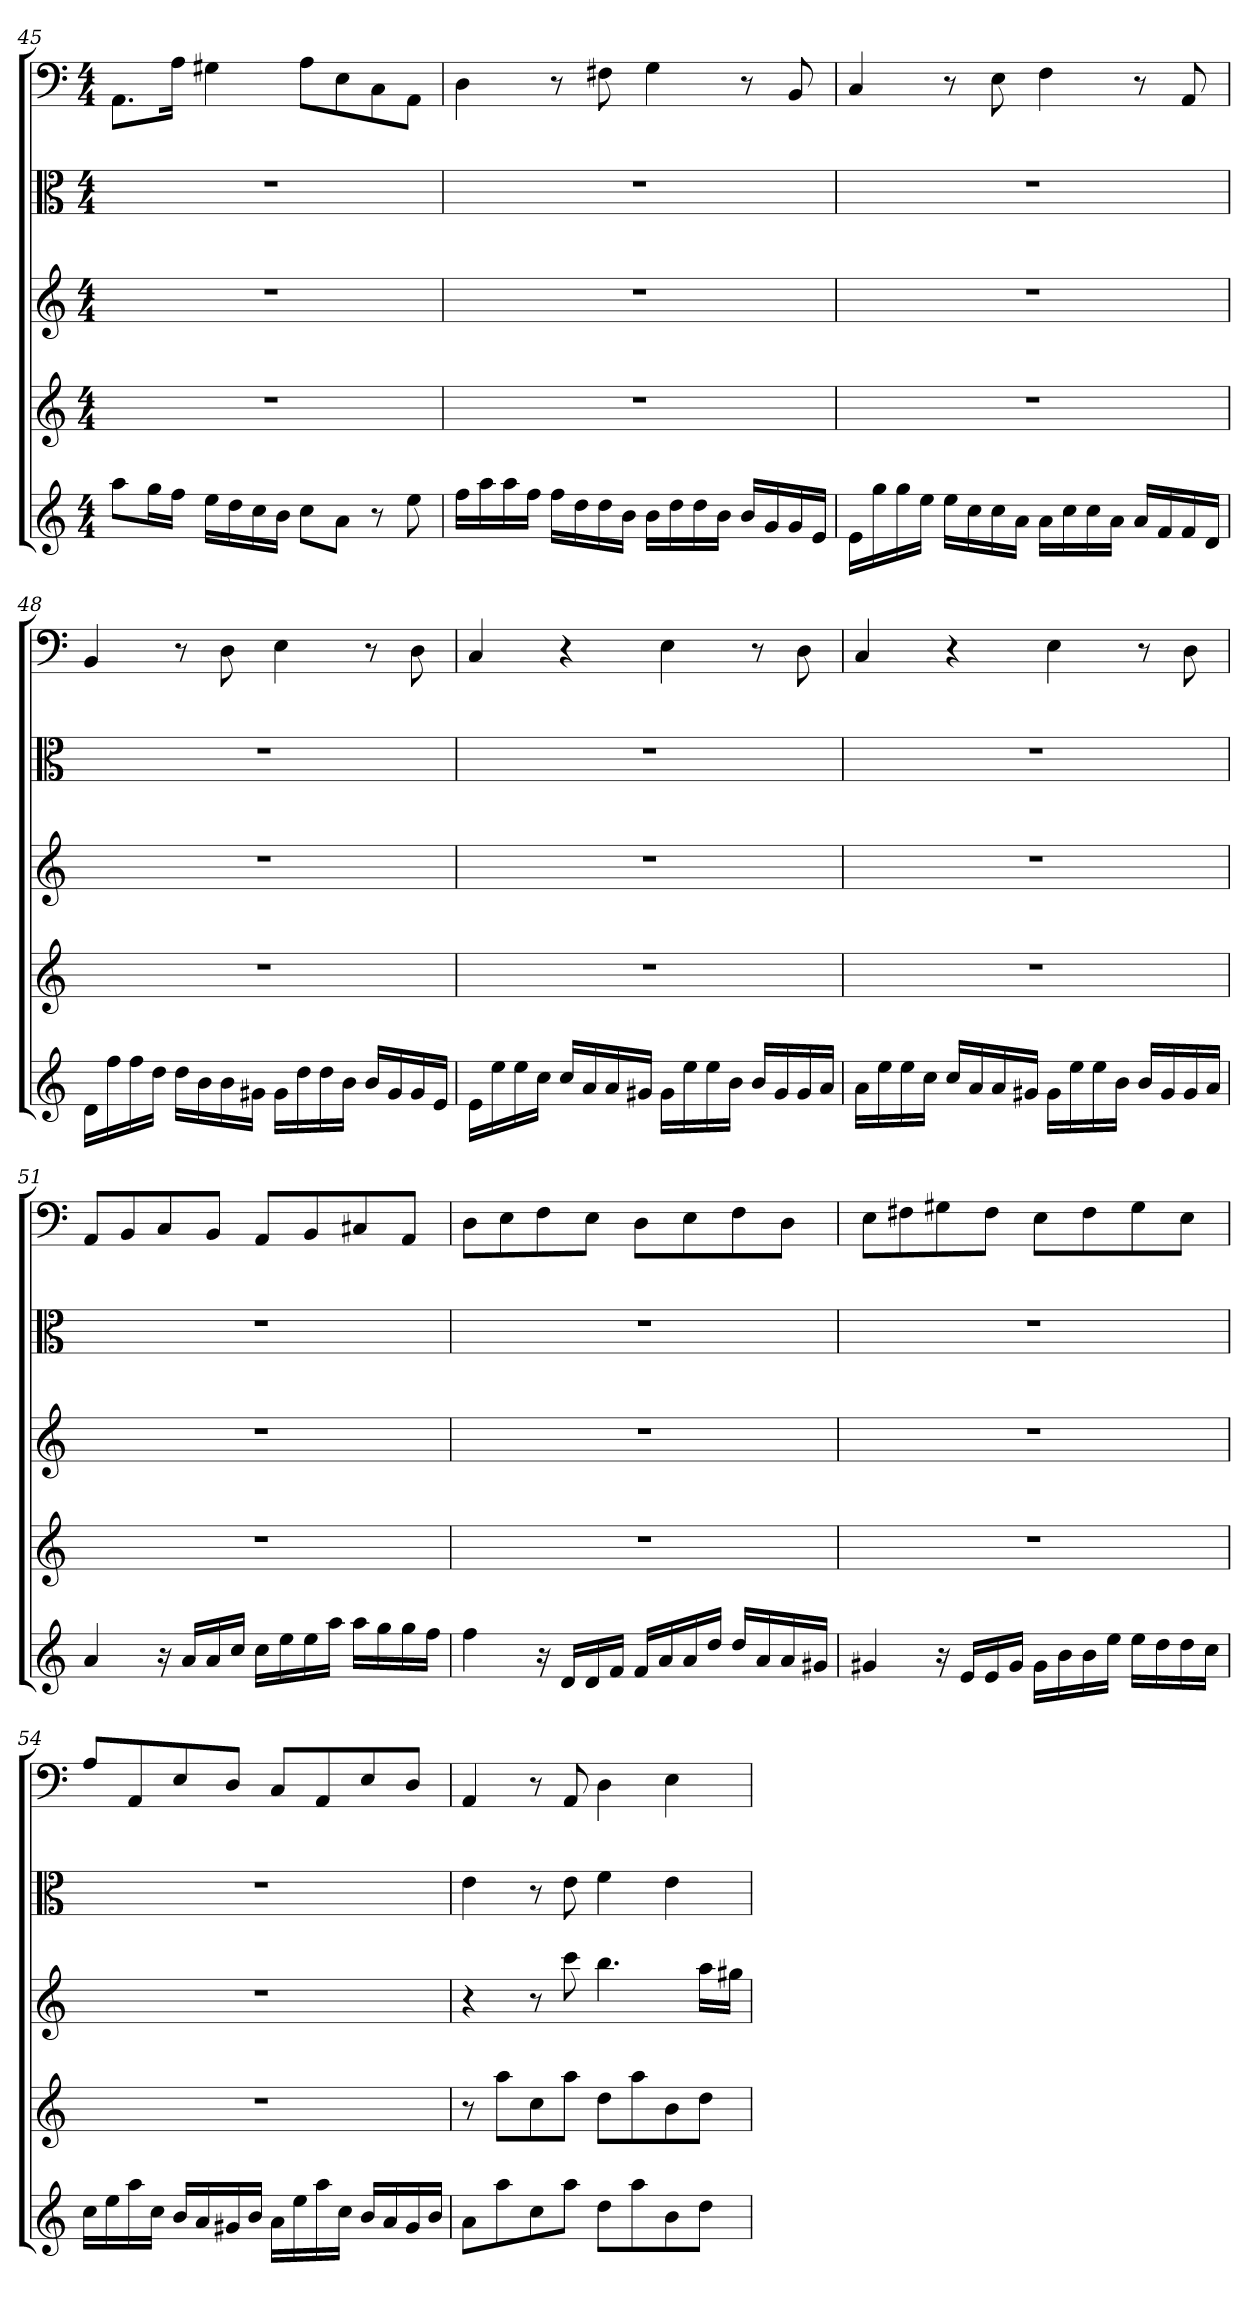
**kern	**kern	**kern	**kern	**kern
*part5	*part4	*part3	*part2	*part1
*staff5	*staff4	*staff3	*staff2	*staff1
*clefG2	*clefG2	*clefG2	*clefC3	*clefF4
*k[]	*k[]	*k[]	*k[]	*k[]
*C:	*C:	*C:	*C:	*C:
*M4/4	*M4/4	*M4/4	*M4/4	*M4/4
=45	=45	=45	=45	=45
8aa\L	1r	1r	1r	8.AA\L
16gg\L	.	.	.	.
16ff\JJ	.	.	.	16A\Jk
16ee\LL	.	.	.	4G#X\
16dd\	.	.	.	.
16cc\	.	.	.	.
16b\JJ	.	.	.	.
8cc\L	.	.	.	8A\L
8a\J	.	.	.	8E\
8r	.	.	.	8C\
8ee\	.	.	.	8AA\J
=46	=46	=46	=46	=46
16ff\LL	1r	1r	1r	4D\
16aa\	.	.	.	.
16aa\	.	.	.	.
16ff\JJ	.	.	.	.
16ff\LL	.	.	.	8r
16dd\	.	.	.	.
16dd\	.	.	.	8F#X\
16b\JJ	.	.	.	.
16b\LL	.	.	.	4G\
16dd\	.	.	.	.
16dd\	.	.	.	.
16b\JJ	.	.	.	.
16b/LL	.	.	.	8r
16g/	.	.	.	.
16g/	.	.	.	8BB/
16e/JJ	.	.	.	.
=47	=47	=47	=47	=47
16e\LL	1r	1r	1r	4C/
16gg\	.	.	.	.
16gg\	.	.	.	.
16ee\JJ	.	.	.	.
16ee\LL	.	.	.	8r
16cc\	.	.	.	.
16cc\	.	.	.	8E\
16a\JJ	.	.	.	.
16a\LL	.	.	.	4F\
16cc\	.	.	.	.
16cc\	.	.	.	.
16a\JJ	.	.	.	.
16a/LL	.	.	.	8r
16f/	.	.	.	.
16f/	.	.	.	8AA/
16d/JJ	.	.	.	.
=48	=48	=48	=48	=48
16d\LL	1r	1r	1r	4BB/
16ff\	.	.	.	.
16ff\	.	.	.	.
16dd\JJ	.	.	.	.
16dd\LL	.	.	.	8r
16b\	.	.	.	.
16b\	.	.	.	8D\
16g#X\JJ	.	.	.	.
16g#\LL	.	.	.	4E\
16dd\	.	.	.	.
16dd\	.	.	.	.
16b\JJ	.	.	.	.
16b/LL	.	.	.	8r
16g#/	.	.	.	.
16g#/	.	.	.	8D\
16e/JJ	.	.	.	.
=49	=49	=49	=49	=49
16e\LL	1r	1r	1r	4C/
16ee\	.	.	.	.
16ee\	.	.	.	.
16cc\JJ	.	.	.	.
16cc/LL	.	.	.	4r
16a/	.	.	.	.
16a/	.	.	.	.
16g#X/JJ	.	.	.	.
16g#\LL	.	.	.	4E\
16ee\	.	.	.	.
16ee\	.	.	.	.
16b\JJ	.	.	.	.
16b/LL	.	.	.	8r
16g#/	.	.	.	.
16g#/	.	.	.	8D\
16a/JJ	.	.	.	.
=50	=50	=50	=50	=50
16a\LL	1r	1r	1r	4C/
16ee\	.	.	.	.
16ee\	.	.	.	.
16cc\JJ	.	.	.	.
16cc/LL	.	.	.	4r
16a/	.	.	.	.
16a/	.	.	.	.
16g#X/JJ	.	.	.	.
16g#\LL	.	.	.	4E\
16ee\	.	.	.	.
16ee\	.	.	.	.
16b\JJ	.	.	.	.
16b/LL	.	.	.	8r
16g#/	.	.	.	.
16g#/	.	.	.	8D\
16a/JJ	.	.	.	.
=51	=51	=51	=51	=51
4a/	1r	1r	1r	8AA/L
.	.	.	.	8BB/
16r	.	.	.	8C/
16a/LL	.	.	.	.
16a/	.	.	.	8BB/J
16cc/JJ	.	.	.	.
16cc\LL	.	.	.	8AA/L
16ee\	.	.	.	.
16ee\	.	.	.	8BB/
16aa\JJ	.	.	.	.
16aa\LL	.	.	.	8C#X/
16gg\	.	.	.	.
16gg\	.	.	.	8AA/J
16ff\JJ	.	.	.	.
=52	=52	=52	=52	=52
4ff\	1r	1r	1r	8D\L
.	.	.	.	8E\
16r	.	.	.	8F\
16d/LL	.	.	.	.
16d/	.	.	.	8E\J
16f/JJ	.	.	.	.
16f/LL	.	.	.	8D\L
16a/	.	.	.	.
16a/	.	.	.	8E\
16dd/JJ	.	.	.	.
16dd/LL	.	.	.	8F\
16a/	.	.	.	.
16a/	.	.	.	8D\J
16g#X/JJ	.	.	.	.
=53	=53	=53	=53	=53
4g#X/	1r	1r	1r	8E\L
.	.	.	.	8F#X\
16r	.	.	.	8G#X\
16e/LL	.	.	.	.
16e/	.	.	.	8F#\J
16g#/JJ	.	.	.	.
16g#\LL	.	.	.	8E\L
16b\	.	.	.	.
16b\	.	.	.	8F#\
16ee\JJ	.	.	.	.
16ee\LL	.	.	.	8G#\
16dd\	.	.	.	.
16dd\	.	.	.	8E\J
16cc\JJ	.	.	.	.
=54	=54	=54	=54	=54
16cc\LL	1r	1r	1r	8A/L
16ee\	.	.	.	.
16aa\	.	.	.	8AA/
16cc\JJ	.	.	.	.
16b/LL	.	.	.	8E/
16a/	.	.	.	.
16g#X/	.	.	.	8D/J
16b/JJ	.	.	.	.
16a\LL	.	.	.	8C/L
16ee\	.	.	.	.
16aa\	.	.	.	8AA/
16cc\JJ	.	.	.	.
16b/LL	.	.	.	8E/
16a/	.	.	.	.
16g#/	.	.	.	8D/J
16b/JJ	.	.	.	.
=55	=55	=55	=55	=55
8a\L	8r	4r	4e\	4AA/
8aa\	8aa\L	.	.	.
8cc\	8cc\	8r	8r	8r
8aa\J	8aa\J	8ccc\	8e\	8AA/
8dd\L	8dd\L	4.bb\	4f\	4D\
8aa\	8aa\	.	.	.
8b\	8b\	.	4e\	4E\
8dd\J	8dd\J	16aa\LL	.	.
.	.	16gg#X\JJ	.	.
=	=	=	=	=
*-	*-	*-	*-	*-
